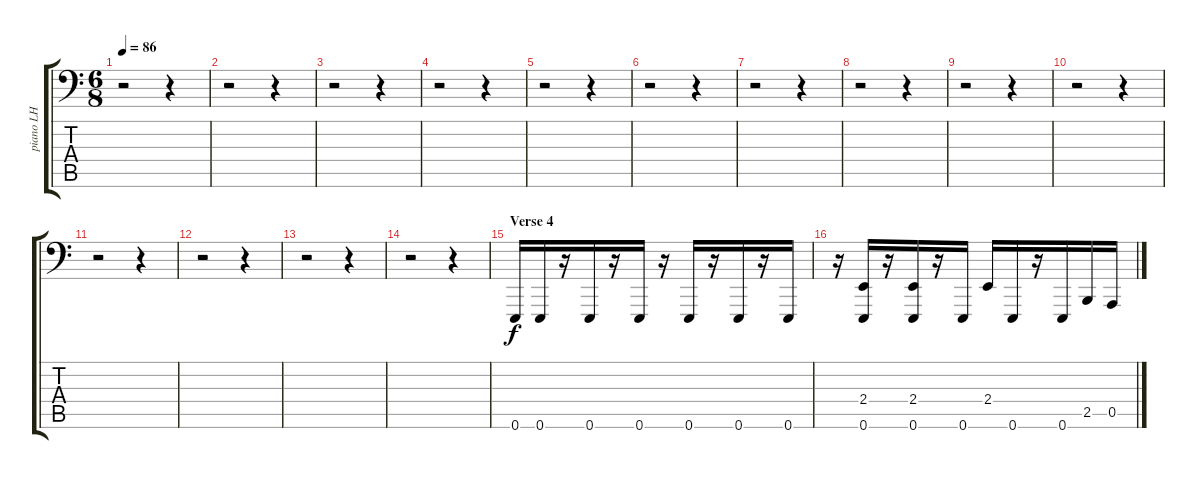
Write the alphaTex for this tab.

\track ("piano LH" "piano LH") {instrument acousticgrandpiano}
\staff {score tabs}
\tuning (E3 B2 G2 D2 A1 E1) {hide}
\ts (6 8)
\tempo 86
\clef f4
\ks c
r.2{dy f} r.4 |
r.2 r.4 |
r.2 r.4 |
r.2 r.4 |
r.2 r.4 |
r.2 r.4 |
r.2 r.4 |
r.2 r.4 |
r.2 r.4 |
r.2 r.4 |
r.2 r.4 |
r.2 r.4 |
r.2 r.4 |
r.2 r.4 |
\section ("" "Verse 4")
0.6.16 0.6.16 r.16 0.6.16 r.16 0.6.16 r.16 0.6.16 r.16 0.6.16 r.16 0.6.16 |
r.16 (2.4 0.6).16 r.16 (2.4 0.6).16 r.16 0.6.16 2.4.16 0.6.16 r.16 0.6.16 2.5.16 0.5.16
